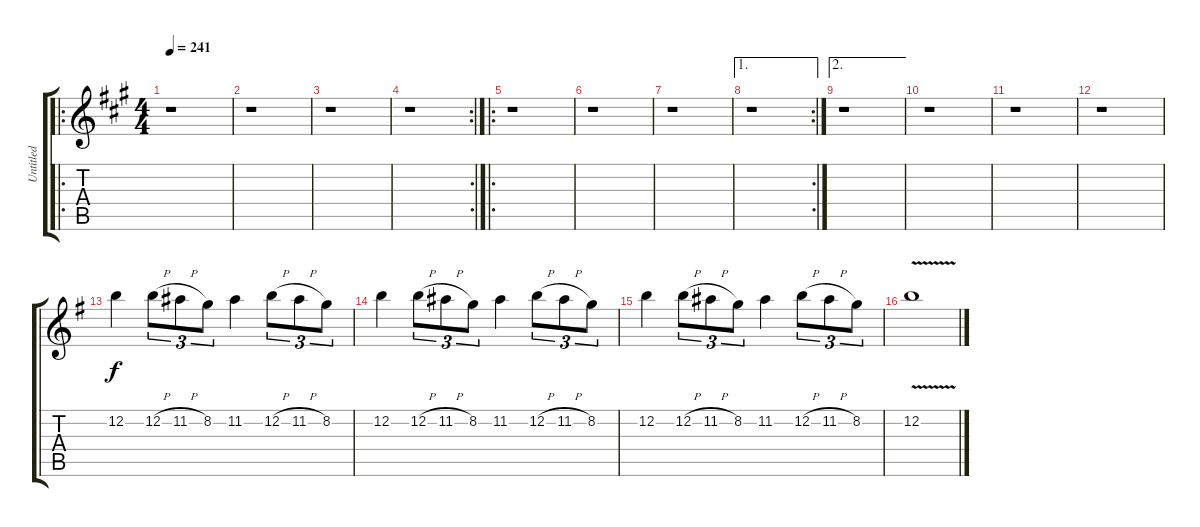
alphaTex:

\track ("Untitled" "Untitled") {instrument distortionguitar}
\staff {score tabs}
\tuning (E4 B3 G3 D3 A2 E2) {hide}
\ro
\ts (4 4)
\tempo 241
\clef g2
\ks a
r.1{dy f} |
r.1 |
r.1 |
\rc 2
r.1 |
\ro
r.1 |
r.1 |
r.1 |
\ae 1
\rc 2
r.1 |
\ae 2
r.1 |
r.1 |
r.1 |
r.1 |
\ks g
12.2.4 12.2{h}.8{tu (3 2)} 11.2{h}.8{tu (3 2)} 8.2.8{tu (3 2)} 11.2.4 12.2{h}.8{tu (3 2)} 11.2{h}.8{tu (3 2)} 8.2.8{tu (3 2)} |
12.2.4 12.2{h}.8{tu (3 2)} 11.2{h}.8{tu (3 2)} 8.2.8{tu (3 2)} 11.2.4 12.2{h}.8{tu (3 2)} 11.2{h}.8{tu (3 2)} 8.2.8{tu (3 2)} |
12.2.4 12.2{h}.8{tu (3 2)} 11.2{h}.8{tu (3 2)} 8.2.8{tu (3 2)} 11.2.4 12.2{h}.8{tu (3 2)} 11.2{h}.8{tu (3 2)} 8.2.8{tu (3 2)} |
12.2{v}.1
